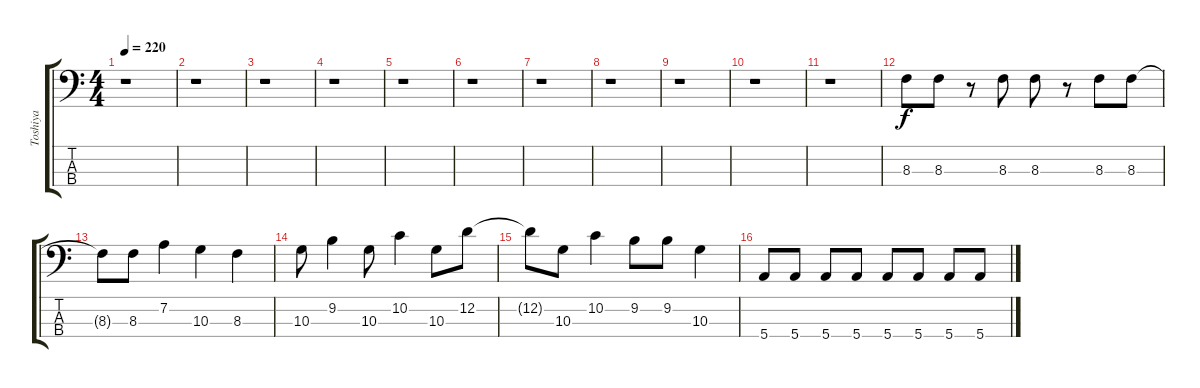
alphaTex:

\track ("Toshiya" "Toshiya") {instrument electricbasspick}
\staff {score tabs}
\tuning (G2 D2 A1 E1) {hide}
\ts (4 4)
\tempo 220
\clef f4
\ks c
r.1{dy f} |
r.1 |
r.1 |
r.1 |
r.1 |
r.1 |
r.1 |
r.1 |
r.1 |
r.1 |
r.1 |
8.3.8 8.3.8 r.8 8.3.8 8.3.8 r.8 8.3.8 8.3.8 |
8.3{t}.8 8.3.8 7.2.4 10.3.4 8.3.4 |
10.3.8 9.2.4 10.3.8 10.2.4 10.3.8 12.2.8 |
12.2{t}.8 10.3.8 10.2.4 9.2.8 9.2.8 10.3.4 |
5.4.8 5.4.8 5.4.8 5.4.8 5.4.8 5.4.8 5.4.8 5.4.8
